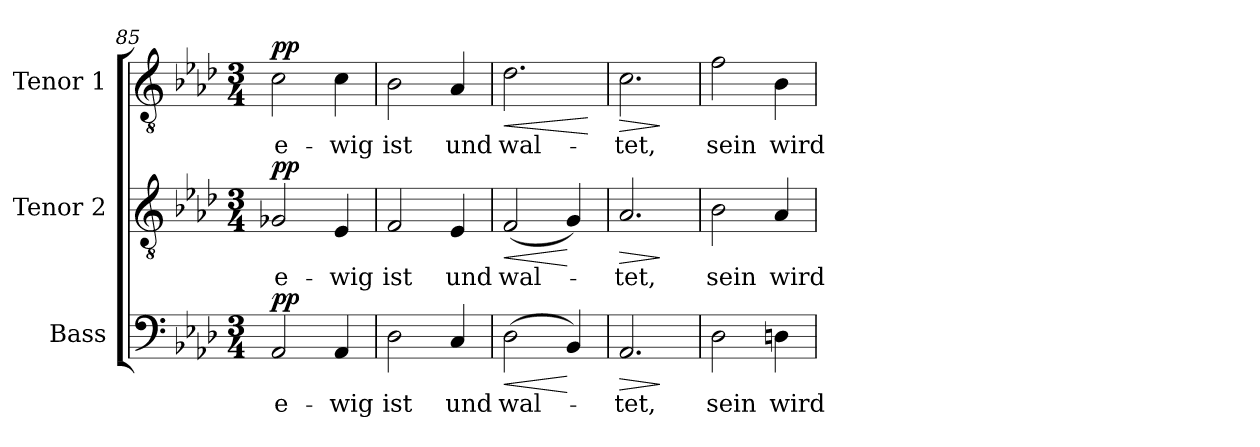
**kern	**text	**dynam	**kern	**text	**dynam	**kern	**text	**dynam
*part3	*part3	*part3	*part2	*part2	*part2	*part1	*part1	*part1
*staff3	*staff3	*staff3	*staff2	*staff2	*staff2	*staff1	*staff1	*staff1
*I"Bass	*	*	*I"Tenor 2	*	*	*I"Tenor 1	*	*
!!LO:PB:g=z
*clefF4	*	*	*clefGv2	*	*	*clefGv2	*	*
*k[b-e-a-d-]	*	*	*k[b-e-a-d-]	*	*	*k[b-e-a-d-]	*	*
*A-:	*	*	*A-:	*	*	*A-:	*	*
*M3/4	*	*	*M3/4	*	*	*M3/4	*	*
=85	=85	=85	=85	=85	=85	=85	=85	=85
!	!LO:LY:b	!LO:DY:a	!	!LO:LY:b	!LO:DY:a	!	!LO:LY:b	!LO:DY:a
2AA-/	e-	pp	2G-X/	e-	pp	2c\	e-	pp
!	!LO:LY:b	!	!	!LO:LY:b	!	!	!LO:LY:b	!
4AA-/	-wig	.	4E-/	-wig	.	4c\	-wig	.
=86	=86	=86	=86	=86	=86	=86	=86	=86
!	!LO:LY:b	!	!	!LO:LY:b	!	!	!LO:LY:b	!
2D-\	ist	.	2F/	ist	.	2B-\	ist	.
!	!LO:LY:b	!	!	!LO:LY:b	!	!	!LO:LY:b	!
4C/	und	.	4E-/	und	.	4A-/	und	.
=87	=87	=87	=87	=87	=87	=87	=87	=87
!	!LO:LY:b	!LO:HP:b	!	!LO:LY:b	!LO:HP:b	!	!LO:LY:b	!LO:HP:b
(<2D-\	wal-	<	(<2F/	wal-	<	2.d-\	wal-	<
4BB-/)	.	[	4G/)	.	[	.	.	.
.	.	.	.	.	.	.	.	[
=88	=88	=88	=88	=88	=88	=88	=88	=88
!	!LO:LY:b	!LO:HP:b	!	!LO:LY:b	!LO:HP:b	!	!LO:LY:b	!LO:HP:b
2.AA-/	-tet,	>	2.A-/	-tet,	>	2.c\	-tet,	>
.	.	]	.	.	]	.	.	]
=89	=89	=89	=89	=89	=89	=89	=89	=89
!	!LO:LY:b	!	!	!LO:LY:b	!	!	!LO:LY:b	!
2D-\	sein	.	2B-\	sein	.	2f\	sein	.
!	!LO:LY:b	!	!	!LO:LY:b	!	!	!LO:LY:b	!
4Dn\	wird	.	4A-/	wird	.	4B-\	wird	.
=	=	=	=	=	=	=	=	=
*-	*-	*-	*-	*-	*-	*-	*-	*-
